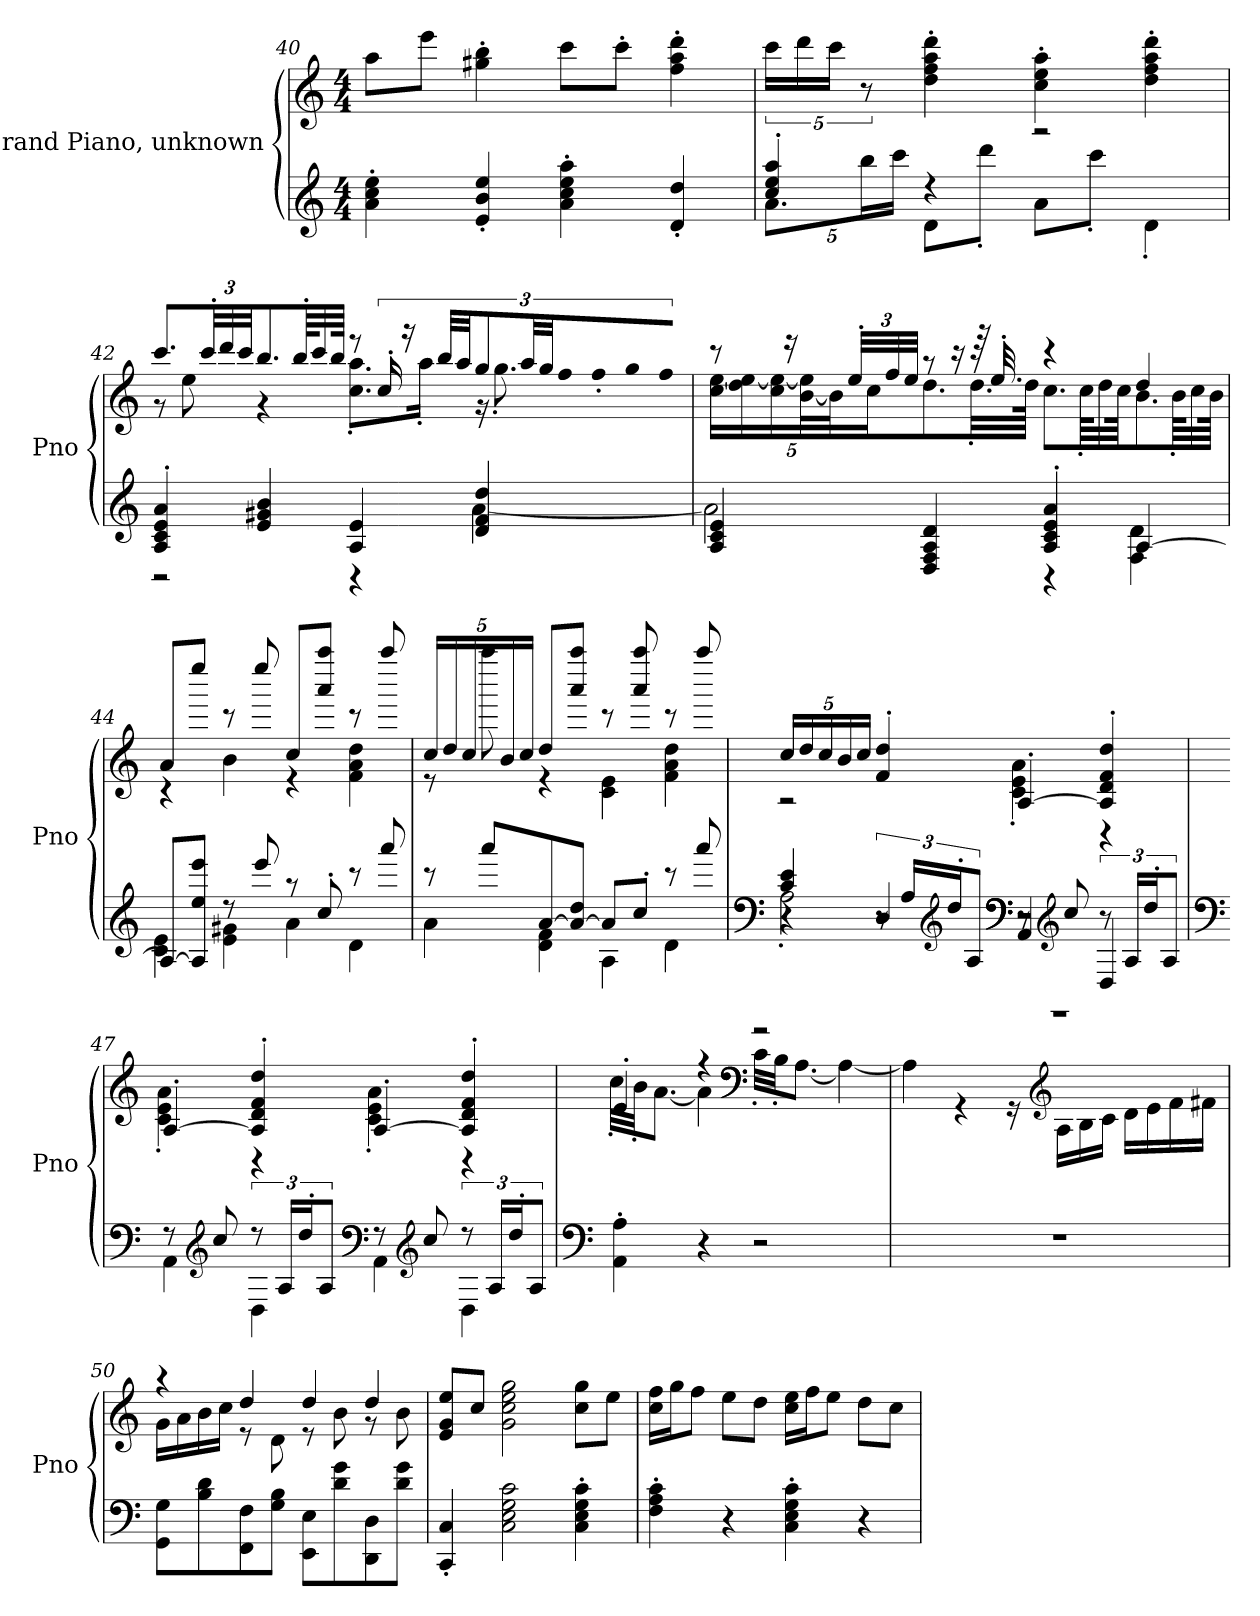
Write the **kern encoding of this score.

**kern	**kern
*part1	*part1
*staff2	*staff1
*I"Grand Piano, unknown	*
*I'Pno	*
*clefG2	*clefG2
*k[]	*k[]
*M4/4	*M4/4
=40	=40
4a\' 4cc\' 4ee\'	8aa\L
.	8eee\J
4e/' 4b/' 4ee/'	4gg#X\' 4bb\'
4a\' 4cc\' 4ee\' 4aa\'	8ccc\L
.	8ccc'\J
4d/' 4dd/'	4ff\' 4aa\' 4ddd\'
!!LO:PB:g=z
=41	=41
*^	*
*	*Xbrackettup	*
4cc/' 4ee/' 4aa/'	10.a\L	20ccc\LL
.	.	20ddd\
.	.	20ccc\JJ
.	20bb\L	10r
.	20ccc\JJ	.
4r	8d\L	4dd\' 4ff\' 4aa\' 4ddd\'
.	8ddd'\J	.
2r	8a\L	4cc\' 4ee\' 4aa\'
.	8ccc'\J	.
.	4d'\	4dd\' 4ff\' 4aa\' 4ddd\'
=42	=42	=42
*	*	*^
4A/' 4c/' 4e/' 4a/'	2r	8.ccc/L	8r
.	.	.	8ee\
*	*	*Xbrackettup	*
.	.	48ccc'/LL	.
.	.	48ddd/	.
.	.	48ccc/JJ	.
4e/ 4g#X/ 4b/	.	8.bb/	4r
.	.	64bb'/KLL	.
.	.	32ccc/	.
.	.	64bb/JJJk	.
4A/ 4e/	4r	8r	8.cc\' 8.aa\'L
*	*	*brackettup	*
.	.	24cc'/	.
.	.	24r	.
.	.	.	16aa'\Jk
.	.	48bb/LLL	.
.	.	48aa/JJ	.
*	*	*Xbrackettup	*
4d/ 4f/ 4dd/	[4a\	12gg/	16r
.	.	.	8.gg'\
.	.	48aa/LL	.
.	.	48gg/J	.
.	.	16ff/	.
.	.	64ff'/KL	.
.	.	32gg/	.
.	.	64ff/JJJk	.
!!LO:LB:g=z	!!
=43	=43	=43	=43
4A/ 4c/ 4e/	2a\]	8r	20cc\ [20ee\LL
.	.	.	20dd\ 20ee\_
.	.	.	20cc\ 20ee\_
.	.	16r	.
.	.	.	[40b\ 40ee\]L
.	.	.	40b\J]
.	.	48ee'/LLL	.
.	.	.	20cc\J
.	.	48ff/	.
.	.	48ee/JJJ	.
4D/ 4F/ 4A/ 4d/	.	8r	8.dd\
.	.	16r	.
.	.	64r	32.dd'\LL
.	.	32.ee'/	.
.	.	.	64dd\JJJk
4A/' 4c/' 4e/' 4a/'	4r	4r	8.cc\L
.	.	.	64cc'\KLL
.	.	.	32dd\
.	.	.	64cc\JJK
[4A/	4F\ 4d\	4dd/	8.b\
.	.	.	64b'\KLL
.	.	.	32cc\
.	.	.	64b\JJJk
=44	=44	=44	=44
8A/L_	4c\ 4e\	8a/L	4r
8A/] 8ee/ 8eee/J	.	8eeee/J	.
8r	4e\ 4g#X\	8r	4b\
8eee/	.	8eeee/	.
8r	4a\	8cc/L	4r
8cc'/	.	8aaa/ 8aaaa/J	.
8r	4d\	8r	4f\ 4a\ 4dd\
8aaa/	.	8aaaa/	.
!!LO:LB:g=z	!!
=45	=45	=45	=45
8r	4a\	20cc/LL	8r
.	.	20dd/	.
.	.	20cc/	.
8aaa/L	.	.	8aaaa\
.	.	20b/	.
.	.	20cc/JJ	.
[8a/	4d\ 4f\	8dd/L	4r
8a/_ 8dd/J	.	8aaa/ 8aaaa/J	.
8a/L]	4A\	8r	4c\ 4e\
8cc'/J	.	8aaa/ 8aaaa/	.
8r	4d\	8r	4f\ 4a\ 4dd\
8aaa/	.	8aaaa/	.
*v	*v	*	*
=46	=46	=46
*clefF4	*	*
*^	*	*
*	*^	*	*
4c/ 4e/	2A'\	4r	20cc/LL	2r
.	.	.	20dd/	.
.	.	.	20cc/	.
.	.	.	20b/	.
.	.	.	20cc/JJ	.
*brackettup	*	*	*	*
12r	.	4D/	4f/' 4dd/'	.
24A/LL	.	.	.	.
*clefG2	*	*	*	*
24dd'/J	.	.	.	.
12A/J	.	.	.	.
*clefF4	*	*	*	*
8r	2r	4AA/	[4A'/	4c\' 4e\' 4a\'
*clefG2	*	*	*	*
8cc/	.	.	.	.
12r	.	4D/	4A/]' 4d/' 4f/' 4dd/'	4r
24A/LL	.	.	.	.
24dd'/J	.	.	.	.
12A/J	.	.	.	.
*v	*v	*v	*	*
!!LO:LB:g=z	!!
=47	=47	=47
*clefF4	*	*
*^	*	*
8r	4AA\	[4A'/	4c\' 4e\' 4a\'
*clefG2	*	*	*
8cc/	.	.	.
12r	4D\	4A/]' 4d/' 4f/' 4dd/'	4r
24A/LL	.	.	.
24dd'/J	.	.	.
12A/J	.	.	.
*clefF4	*	*	*
8r	4AA\	[4A'/	4c\' 4e\' 4a\'
*clefG2	*	*	*
8cc/	.	.	.
12r	4D\	4A/]' 4d/' 4f/' 4dd/'	4r
24A/LL	.	.	.
24dd'/J	.	.	.
12A/J	.	.	.
*v	*v	*	*
=48	=48	=48
*clefF4	*	*
4AA\' 4A\'	4e'/	32cc'\LLL
.	.	32b'\JJ
.	.	[8.a\J
4r	4r	4a\]
*	*clefF4	*
2r	2r	32c'\LLL
.	.	32B'\JJ
.	.	[8.A\J
.	.	4A\_
!!LO:LB:g=z	!!
=49	=49	=49
1r	1r	4A\]
.	.	4r
.	.	16r
*	*clefG2	*
.	.	16A\LL
.	.	16B\
.	.	16c\JJ
.	.	16d\LL
.	.	16e\
.	.	16f\
.	.	16f#X\JJ
=50	=50	=50
8GG\ 8G\L	4r	16g\LL
.	.	16a\
8B\ 8d\	.	16b\
.	.	16cc\JJ
8FF\ 8F\	4dd/	8r
8G\ 8B\J	.	8d\
8EE\ 8E\L	4dd/	8r
8d\ 8g\	.	8b\
8DD\ 8D\	4dd/	8r
8d\ 8g\J	.	8b\
*	*v	*v
=51	=51
4CC/' 4C/'	8e/ 8g/ 8ee/L
.	8cc/J
2C\ 2E\ 2G\ 2c\	2g\ 2cc\ 2ee\ 2gg\
4C\' 4E\' 4G\' 4c\'	8cc\ 8gg\L
.	8ee\J
=52	=52
4F\' 4A\' 4c\'	16cc\ 16ff\LL
.	16gg\J
.	8ff\J
4r	8ee\L
.	8dd\J
4C\' 4E\' 4G\' 4c\'	16cc\ 16ee\LL
.	16ff\J
.	8ee\J
4r	8dd\L
.	8cc\J
=	=
*-	*-
